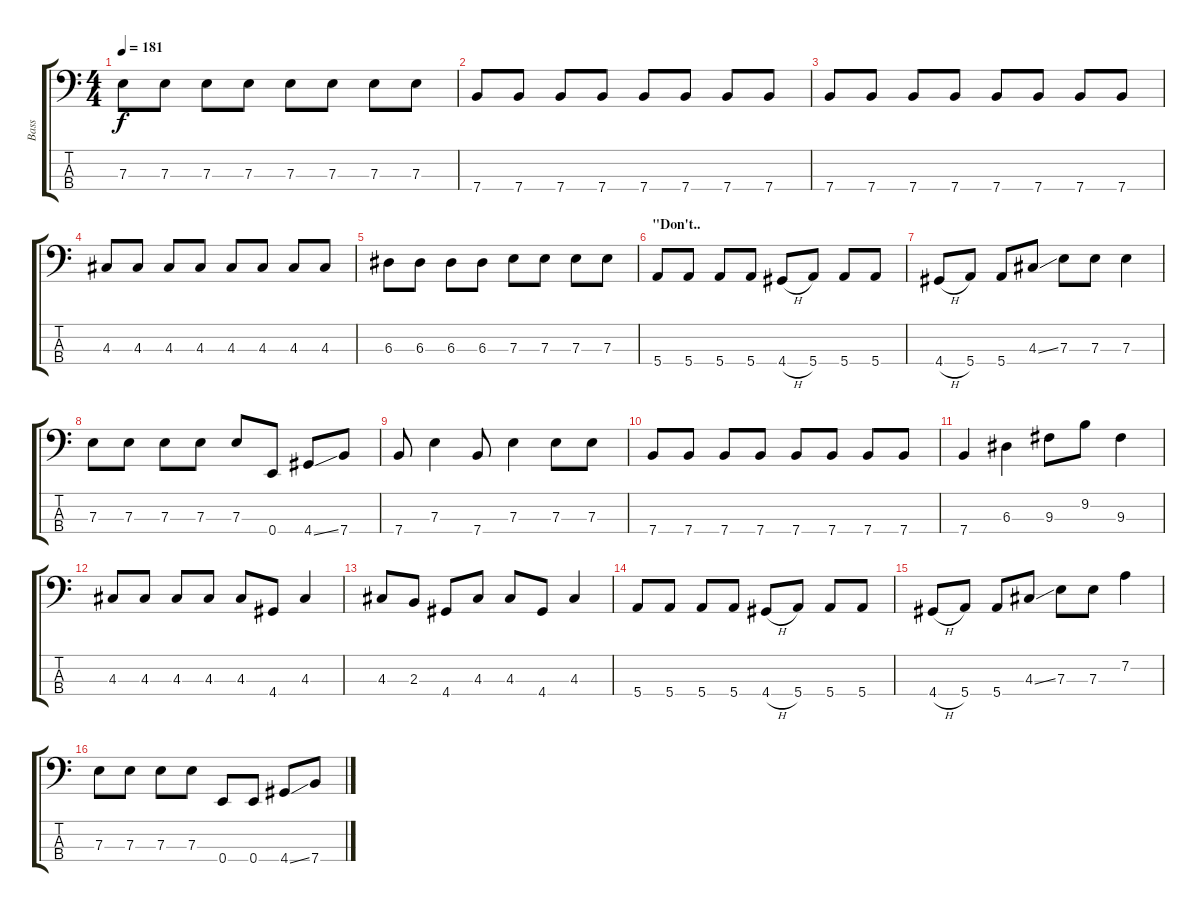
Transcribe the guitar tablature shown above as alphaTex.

\track ("Bass" "Bass") {instrument electricbasspick}
\staff {score tabs}
\tuning (G2 D2 A1 E1) {hide}
\ts (4 4)
\tempo 181
\clef f4
\ks c
7.3.8{dy f} 7.3.8 7.3.8 7.3.8 7.3.8 7.3.8 7.3.8 7.3.8 |
7.4.8 7.4.8 7.4.8 7.4.8 7.4.8 7.4.8 7.4.8 7.4.8 |
7.4.8 7.4.8 7.4.8 7.4.8 7.4.8 7.4.8 7.4.8 7.4.8 |
4.3.8 4.3.8 4.3.8 4.3.8 4.3.8 4.3.8 4.3.8 4.3.8 |
6.3.8 6.3.8 6.3.8 6.3.8 7.3.8 7.3.8 7.3.8 7.3.8 |
\section ("" "\"Don't..")
5.4.8 5.4.8 5.4.8 5.4.8 4.4{h}.8 5.4.8 5.4.8 5.4.8 |
4.4{h}.8 5.4.8 5.4.8 4.3{ss}.8 7.3.8 7.3.8 7.3.4 |
7.3.8 7.3.8 7.3.8 7.3.8 7.3.8 0.4.8 4.4{ss}.8 7.4.8 |
7.4.8 7.3.4 7.4.8 7.3.4 7.3.8 7.3.8 |
7.4.8 7.4.8 7.4.8 7.4.8 7.4.8 7.4.8 7.4.8 7.4.8 |
7.4.4 6.3.4 9.3.8 9.2.8 9.3.4 |
4.3.8 4.3.8 4.3.8 4.3.8 4.3.8 4.4.8 4.3.4 |
4.3.8 2.3.8 4.4.8 4.3.8 4.3.8 4.4.8 4.3.4 |
5.4.8 5.4.8 5.4.8 5.4.8 4.4{h}.8 5.4.8 5.4.8 5.4.8 |
4.4{h}.8 5.4.8 5.4.8 4.3{ss}.8 7.3.8 7.3.8 7.2.4 |
7.3.8 7.3.8 7.3.8 7.3.8 0.4.8 0.4.8 4.4{ss}.8 7.4.8
